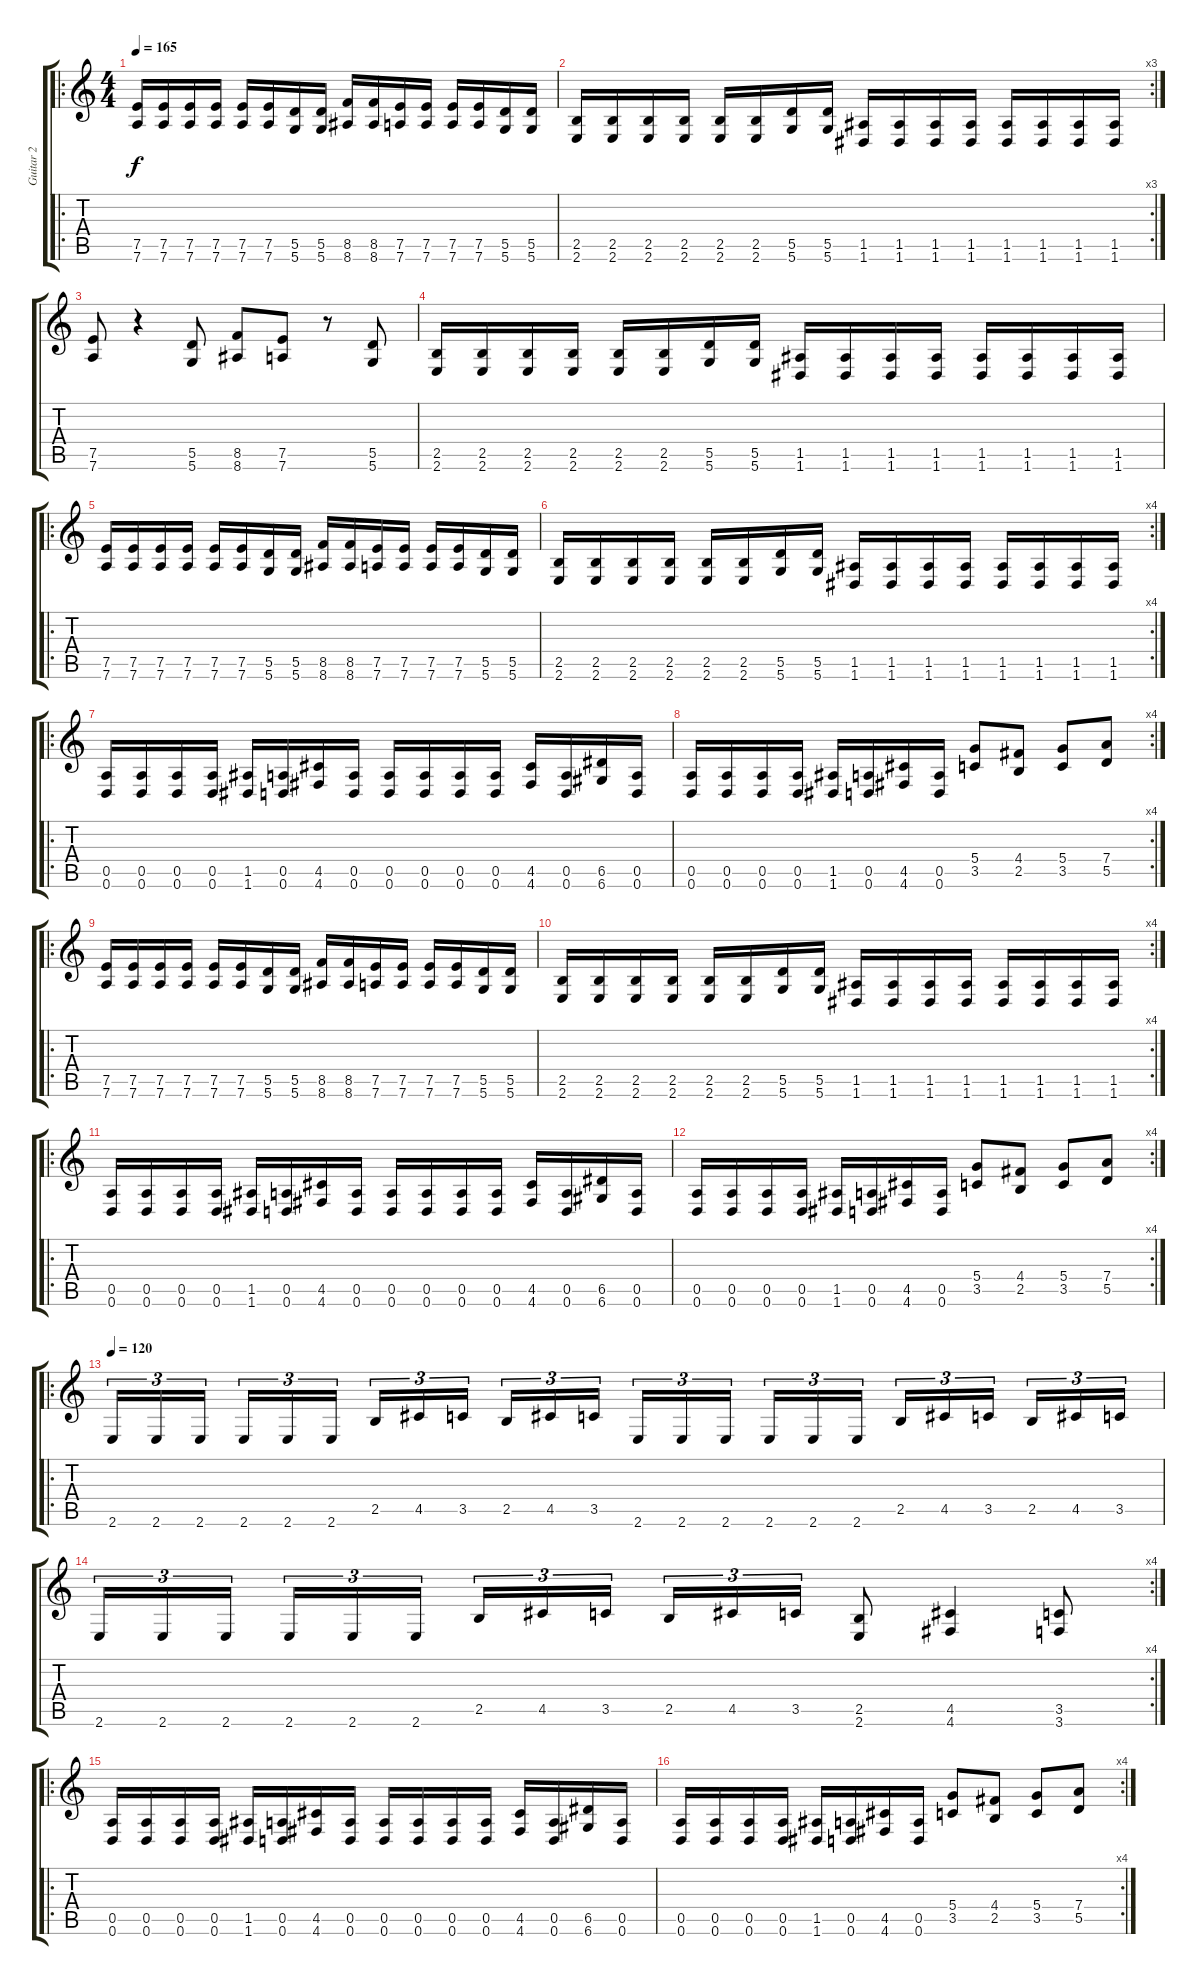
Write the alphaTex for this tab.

\track ("Guitar 2" "Guitar 2") {instrument overdrivenguitar}
\staff {score tabs}
\tuning (E4 B3 G3 D3 A2 D2) {hide}
\ro
\ts (4 4)
\tempo 165
\clef g2
\ks c
(7.5 7.6).16{dy f instrument overdrivenguitar} (7.5 7.6).16 (7.5 7.6).16 (7.5 7.6).16 (7.5 7.6).16 (7.5 7.6).16 (5.5 5.6).16 (5.5 5.6).16 (8.5 8.6).16 (8.5 8.6).16 (7.5 7.6).16 (7.5 7.6).16 (7.5 7.6).16 (7.5 7.6).16 (5.5 5.6).16 (5.5 5.6).16 |
\rc 3
(2.5 2.6).16 (2.5 2.6).16 (2.5 2.6).16 (2.5 2.6).16 (2.5 2.6).16 (2.5 2.6).16 (5.5 5.6).16 (5.5 5.6).16 (1.5 1.6).16 (1.5 1.6).16 (1.5 1.6).16 (1.5 1.6).16 (1.5 1.6).16 (1.5 1.6).16 (1.5 1.6).16 (1.5 1.6).16 |
(7.5 7.6).8 r.4 (5.5 5.6).8 (8.5 8.6).8 (7.5 7.6).8 r.8 (5.5 5.6).8 |
(2.5 2.6).16 (2.5 2.6).16 (2.5 2.6).16 (2.5 2.6).16 (2.5 2.6).16 (2.5 2.6).16 (5.5 5.6).16 (5.5 5.6).16 (1.5 1.6).16 (1.5 1.6).16 (1.5 1.6).16 (1.5 1.6).16 (1.5 1.6).16 (1.5 1.6).16 (1.5 1.6).16 (1.5 1.6).16 |
\ro
(7.5 7.6).16 (7.5 7.6).16 (7.5 7.6).16 (7.5 7.6).16 (7.5 7.6).16 (7.5 7.6).16 (5.5 5.6).16 (5.5 5.6).16 (8.5 8.6).16 (8.5 8.6).16 (7.5 7.6).16 (7.5 7.6).16 (7.5 7.6).16 (7.5 7.6).16 (5.5 5.6).16 (5.5 5.6).16 |
\rc 4
(2.5 2.6).16 (2.5 2.6).16 (2.5 2.6).16 (2.5 2.6).16 (2.5 2.6).16 (2.5 2.6).16 (5.5 5.6).16 (5.5 5.6).16 (1.5 1.6).16 (1.5 1.6).16 (1.5 1.6).16 (1.5 1.6).16 (1.5 1.6).16 (1.5 1.6).16 (1.5 1.6).16 (1.5 1.6).16 |
\ro
(0.5 0.6).16 (0.5 0.6).16 (0.5 0.6).16 (0.5 0.6).16 (1.5 1.6).16 (0.5 0.6).16 (4.5 4.6).16 (0.5 0.6).16 (0.5 0.6).16 (0.5 0.6).16 (0.5 0.6).16 (0.5 0.6).16 (4.5 4.6).16 (0.5 0.6).16 (6.5 6.6).16 (0.5 0.6).16 |
\rc 4
(0.5 0.6).16 (0.5 0.6).16 (0.5 0.6).16 (0.5 0.6).16 (1.5 1.6).16 (0.5 0.6).16 (4.5 4.6).16 (0.5 0.6).16 (5.4 3.5).8 (4.4 2.5).8 (5.4 3.5).8 (7.4 5.5).8 |
\ro
(7.5 7.6).16 (7.5 7.6).16 (7.5 7.6).16 (7.5 7.6).16 (7.5 7.6).16 (7.5 7.6).16 (5.5 5.6).16 (5.5 5.6).16 (8.5 8.6).16 (8.5 8.6).16 (7.5 7.6).16 (7.5 7.6).16 (7.5 7.6).16 (7.5 7.6).16 (5.5 5.6).16 (5.5 5.6).16 |
\rc 4
(2.5 2.6).16 (2.5 2.6).16 (2.5 2.6).16 (2.5 2.6).16 (2.5 2.6).16 (2.5 2.6).16 (5.5 5.6).16 (5.5 5.6).16 (1.5 1.6).16 (1.5 1.6).16 (1.5 1.6).16 (1.5 1.6).16 (1.5 1.6).16 (1.5 1.6).16 (1.5 1.6).16 (1.5 1.6).16 |
\ro
(0.5 0.6).16 (0.5 0.6).16 (0.5 0.6).16 (0.5 0.6).16 (1.5 1.6).16 (0.5 0.6).16 (4.5 4.6).16 (0.5 0.6).16 (0.5 0.6).16 (0.5 0.6).16 (0.5 0.6).16 (0.5 0.6).16 (4.5 4.6).16 (0.5 0.6).16 (6.5 6.6).16 (0.5 0.6).16 |
\rc 4
(0.5 0.6).16 (0.5 0.6).16 (0.5 0.6).16 (0.5 0.6).16 (1.5 1.6).16 (0.5 0.6).16 (4.5 4.6).16 (0.5 0.6).16 (5.4 3.5).8 (4.4 2.5).8 (5.4 3.5).8 (7.4 5.5).8 |
\ro
\tempo 120
2.6.16{tu (3 2)} 2.6.16{tu (3 2)} 2.6.16{tu (3 2) beam splitsecondary} 2.6.16{tu (3 2)} 2.6.16{tu (3 2)} 2.6.16{tu (3 2)} 2.5.16{tu (3 2)} 4.5.16{tu (3 2)} 3.5.16{tu (3 2) beam splitsecondary} 2.5.16{tu (3 2)} 4.5.16{tu (3 2)} 3.5.16{tu (3 2)} 2.6.16{tu (3 2)} 2.6.16{tu (3 2)} 2.6.16{tu (3 2) beam splitsecondary} 2.6.16{tu (3 2)} 2.6.16{tu (3 2)} 2.6.16{tu (3 2)} 2.5.16{tu (3 2)} 4.5.16{tu (3 2)} 3.5.16{tu (3 2) beam splitsecondary} 2.5.16{tu (3 2)} 4.5.16{tu (3 2)} 3.5.16{tu (3 2)} |
\rc 4
2.6.16{tu (3 2)} 2.6.16{tu (3 2)} 2.6.16{tu (3 2) beam splitsecondary} 2.6.16{tu (3 2)} 2.6.16{tu (3 2)} 2.6.16{tu (3 2)} 2.5.16{tu (3 2)} 4.5.16{tu (3 2)} 3.5.16{tu (3 2) beam splitsecondary} 2.5.16{tu (3 2)} 4.5.16{tu (3 2)} 3.5.16{tu (3 2)} (2.5 2.6).8 (4.5 4.6).4 (3.5 3.6).8 |
\ro
(0.5 0.6).16 (0.5 0.6).16 (0.5 0.6).16 (0.5 0.6).16 (1.5 1.6).16 (0.5 0.6).16 (4.5 4.6).16 (0.5 0.6).16 (0.5 0.6).16 (0.5 0.6).16 (0.5 0.6).16 (0.5 0.6).16 (4.5 4.6).16 (0.5 0.6).16 (6.5 6.6).16 (0.5 0.6).16 |
\rc 4
(0.5 0.6).16 (0.5 0.6).16 (0.5 0.6).16 (0.5 0.6).16 (1.5 1.6).16 (0.5 0.6).16 (4.5 4.6).16 (0.5 0.6).16 (5.4 3.5).8 (4.4 2.5).8 (5.4 3.5).8 (7.4 5.5).8
